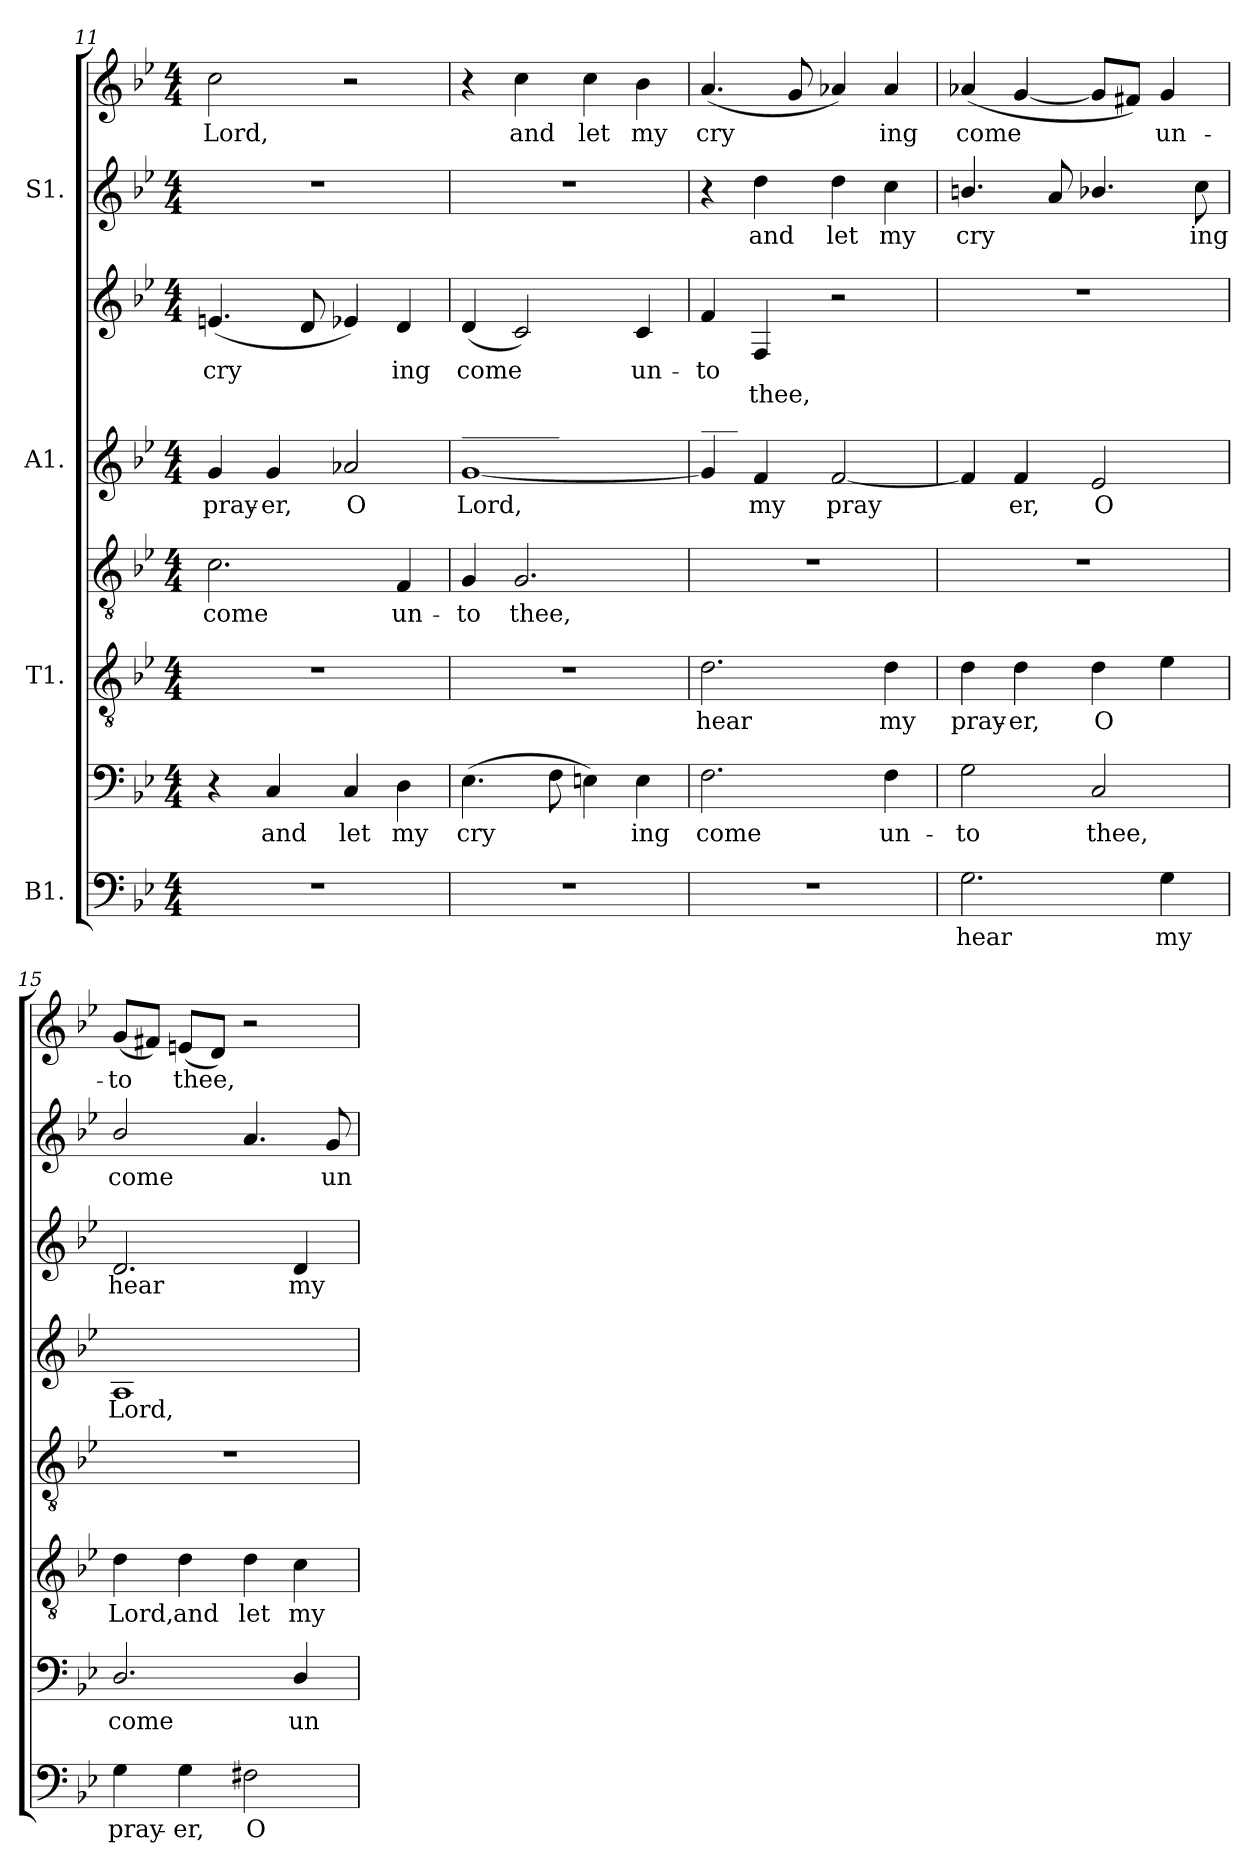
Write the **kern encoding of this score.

**kern	**text	**kern	**text	**kern	**text	**kern	**text	**kern	**text	**kern	**text	**text	**kern	**text	**kern	**text
*part4	*part4	*part4	*part4	*part3	*part3	*part3	*part3	*part2	*part2	*part2	*part2	*part2	*part1	*part1	*part1	*part1
*staff8	*staff8	*staff7	*staff7	*staff6	*staff6	*staff5	*staff5	*staff4	*staff4	*staff3	*staff3	*staff3	*staff2	*staff2	*staff1	*staff1
*I"B1.	*	*	*	*I"T1.	*	*	*	*I"A1.	*	*	*	*	*I"S1.	*	*	*
*clefF4	*	*clefF4	*	*clefGv2	*	*clefGv2	*	*clefG2	*	*clefG2	*	*	*clefG2	*	*clefG2	*
*k[b-e-]	*	*k[b-e-]	*	*k[b-e-]	*	*k[b-e-]	*	*k[b-e-]	*	*k[b-e-]	*	*	*k[b-e-]	*	*k[b-e-]	*
*B-:	*	*B-:	*	*B-:	*	*B-:	*	*B-:	*	*B-:	*	*	*B-:	*	*B-:	*
*M4/4	*	*M4/4	*	*M4/4	*	*M4/4	*	*M4/4	*	*M4/4	*	*	*M4/4	*	*M4/4	*
=11	=11	=11	=11	=11	=11	=11	=11	=11	=11	=11	=11	=11	=11	=11	=11	=11
!	!	!	!	!	!	!	!LO:LY:b	!	!LO:LY:b	!	!LO:LY:b	!	!	!	!	!LO:LY:b
1r	.	4r	.	1r	.	2.c\	come	4g/	pray-	(<4.en/	cry	.	1r	.	2cc\	Lord,
!	!	!	!LO:LY:b	!	!	!	!	!	!LO:LY:b	!	!	!	!	!	!	!
.	.	4C/	and	.	.	.	.	4g/	-er,	.	.	.	.	.	.	.
.	.	.	.	.	.	.	.	.	.	8d/	.	.	.	.	.	.
!	!	!	!LO:LY:b	!	!	!	!	!	!LO:LY:b	!	!	!	!	!	!	!
.	.	4C/	let	.	.	.	.	2a-X/	O	4e-X/)	.	.	.	.	2r	.
!	!	!	!LO:LY:b	!	!	!	!LO:LY:b	!	!	!	!LO:LY:b	!	!	!	!	!
.	.	4D\	my	.	.	4F/	un-	.	.	4d/	ing	.	.	.	.	.
!!LO:PB:g=z
=12	=12	=12	=12	=12	=12	=12	=12	=12	=12	=12	=12	=12	=12	=12	=12	=12
!	!	!	!	!	!	!	!	!LO:TX:a:t=________	!	!	!	!	!	!	!	!
!	!	!	!LO:LY:b	!	!	!	!LO:LY:b	!	!LO:LY:b	!	!LO:LY:b	!	!	!	!	!
1r	.	(>4.E-\	cry	1r	.	4G/	-to	[1g	-Lord,	(<4d/	come	.	1r	.	4r	.
!	!	!	!	!	!	!	!LO:LY:b	!	!	!	!	!	!	!	!	!LO:LY:b
.	.	.	.	.	.	2.G/	thee,	.	.	2c/)	.	.	.	.	4cc\	and
.	.	8F\	.	.	.	.	.	.	.	.	.	.	.	.	.	.
!	!	!	!	!	!	!	!	!	!	!	!	!	!	!	!	!LO:LY:b
.	.	4En\)	.	.	.	.	.	.	.	.	.	.	.	.	4cc\	let
!	!	!	!LO:LY:b	!	!	!	!	!	!	!	!LO:LY:b	!	!	!	!	!LO:LY:b
.	.	4E\	ing	.	.	.	.	.	.	4c/	un-	.	.	.	4b-\	my
!!LO:PB:g=z
=13	=13	=13	=13	=13	=13	=13	=13	=13	=13	=13	=13	=13	=13	=13	=13	=13
!	!	!	!	!	!	!	!	!LO:TX:a:t=___	!	!	!	!	!	!	!	!
!	!	!	!LO:LY:b	!	!LO:LY:b	!	!	!	!	!	!LO:LY:b	!	!	!	!	!LO:LY:b
1r	.	2.F\	come	2.d\	hear	1r	.	4g/]	.	4f/	-to	.	4r	.	(<4.a/	cry
!	!	!	!	!	!	!	!	!	!LO:LY:b	!	!	!LO:LY:b	!	!LO:LY:b	!	!
.	.	.	.	.	.	.	.	4f/	my	4F/	.	thee,	4dd\	and	.	.
.	.	.	.	.	.	.	.	.	.	.	.	.	.	.	8g/	.
!	!	!	!	!	!	!	!	!	!LO:LY:b	!	!	!	!	!LO:LY:b	!	!
.	.	.	.	.	.	.	.	[2f/	pray	2r	.	.	4dd\	let	4a-X/)	.
!	!	!	!LO:LY:b	!	!LO:LY:b	!	!	!	!	!	!	!	!	!LO:LY:b	!	!LO:LY:b
.	.	4F\	un-	4d\	my	.	.	.	.	.	.	.	4cc\	my	4a-/	ing
=14	=14	=14	=14	=14	=14	=14	=14	=14	=14	=14	=14	=14	=14	=14	=14	=14
!	!LO:LY:b	!	!LO:LY:b	!	!LO:LY:b	!	!	!	!	!	!	!	!	!LO:LY:b	!	!LO:LY:b
2.G\	hear	2G\	-to	4d\	pray-	1r	.	4f/]	.	1r	.	.	4.bn/	-cry	(<4a-X/	come
!	!	!	!	!	!LO:LY:b	!	!	!	!LO:LY:b	!	!	!	!	!	!	!
.	.	.	.	4d\	-er,	.	.	4f/	er,	.	.	.	.	.	[4g/	.
.	.	.	.	.	.	.	.	.	.	.	.	.	8a/	.	.	.
!	!	!	!LO:LY:b	!	!LO:LY:b	!	!	!	!LO:LY:b	!	!	!	!	!	!	!
.	.	2C/	thee,	4d\	O	.	.	2e-/	O	.	.	.	4.b-X/	.	8g/L]	.
.	.	.	.	.	.	.	.	.	.	.	.	.	.	.	8f#X/J)	.
!	!LO:LY:b	!	!	!	!	!	!	!	!	!	!	!	!	!	!	!LO:LY:b
4G\	my	.	.	4e-\	.	.	.	.	.	.	.	.	.	.	4g/	un-
!	!	!	!	!	!	!	!	!	!	!	!	!	!	!LO:LY:b	!	!
.	.	.	.	.	.	.	.	.	.	.	.	.	8cc\	ing	.	.
=15	=15	=15	=15	=15	=15	=15	=15	=15	=15	=15	=15	=15	=15	=15	=15	=15
!	!LO:LY:b	!	!LO:LY:b	!	!LO:LY:b	!	!	!	!LO:LY:b	!	!LO:LY:b	!	!	!LO:LY:b	!	!LO:LY:b
4G\	-pray-	2.D/	come	4d\	Lord,	1r	.	1A	Lord,	2.d/	hear	.	2b-/	come	(<8g/L	to
.	.	.	.	.	.	.	.	.	.	.	.	.	.	.	8f#X/J)	.
!	!LO:LY:b	!	!	!	!LO:LY:b	!	!	!	!	!	!	!	!	!	!	!LO:LY:b
4G\	-er,	.	.	4d\	and	.	.	.	.	.	.	.	.	.	(<8en/L	thee,
.	.	.	.	.	.	.	.	.	.	.	.	.	.	.	8d/J)	.
!	!LO:LY:b	!	!	!	!LO:LY:b	!	!	!	!	!	!	!	!	!	!	!
2F#X\	O	.	.	4d\	let	.	.	.	.	.	.	.	4.a/	.	2r	.
!	!	!	!LO:LY:b	!	!LO:LY:b	!	!	!	!	!	!LO:LY:b	!	!	!	!	!
.	.	4D/	un-	4c\	my	.	.	.	.	4d/	my	.	.	.	.	.
!	!	!	!	!	!	!	!	!	!	!	!	!	!	!LO:LY:b	!	!
.	.	.	.	.	.	.	.	.	.	.	.	.	8g/	un-	.	.
=	=	=	=	=	=	=	=	=	=	=	=	=	=	=	=	=
*-	*-	*-	*-	*-	*-	*-	*-	*-	*-	*-	*-	*-	*-	*-	*-	*-
